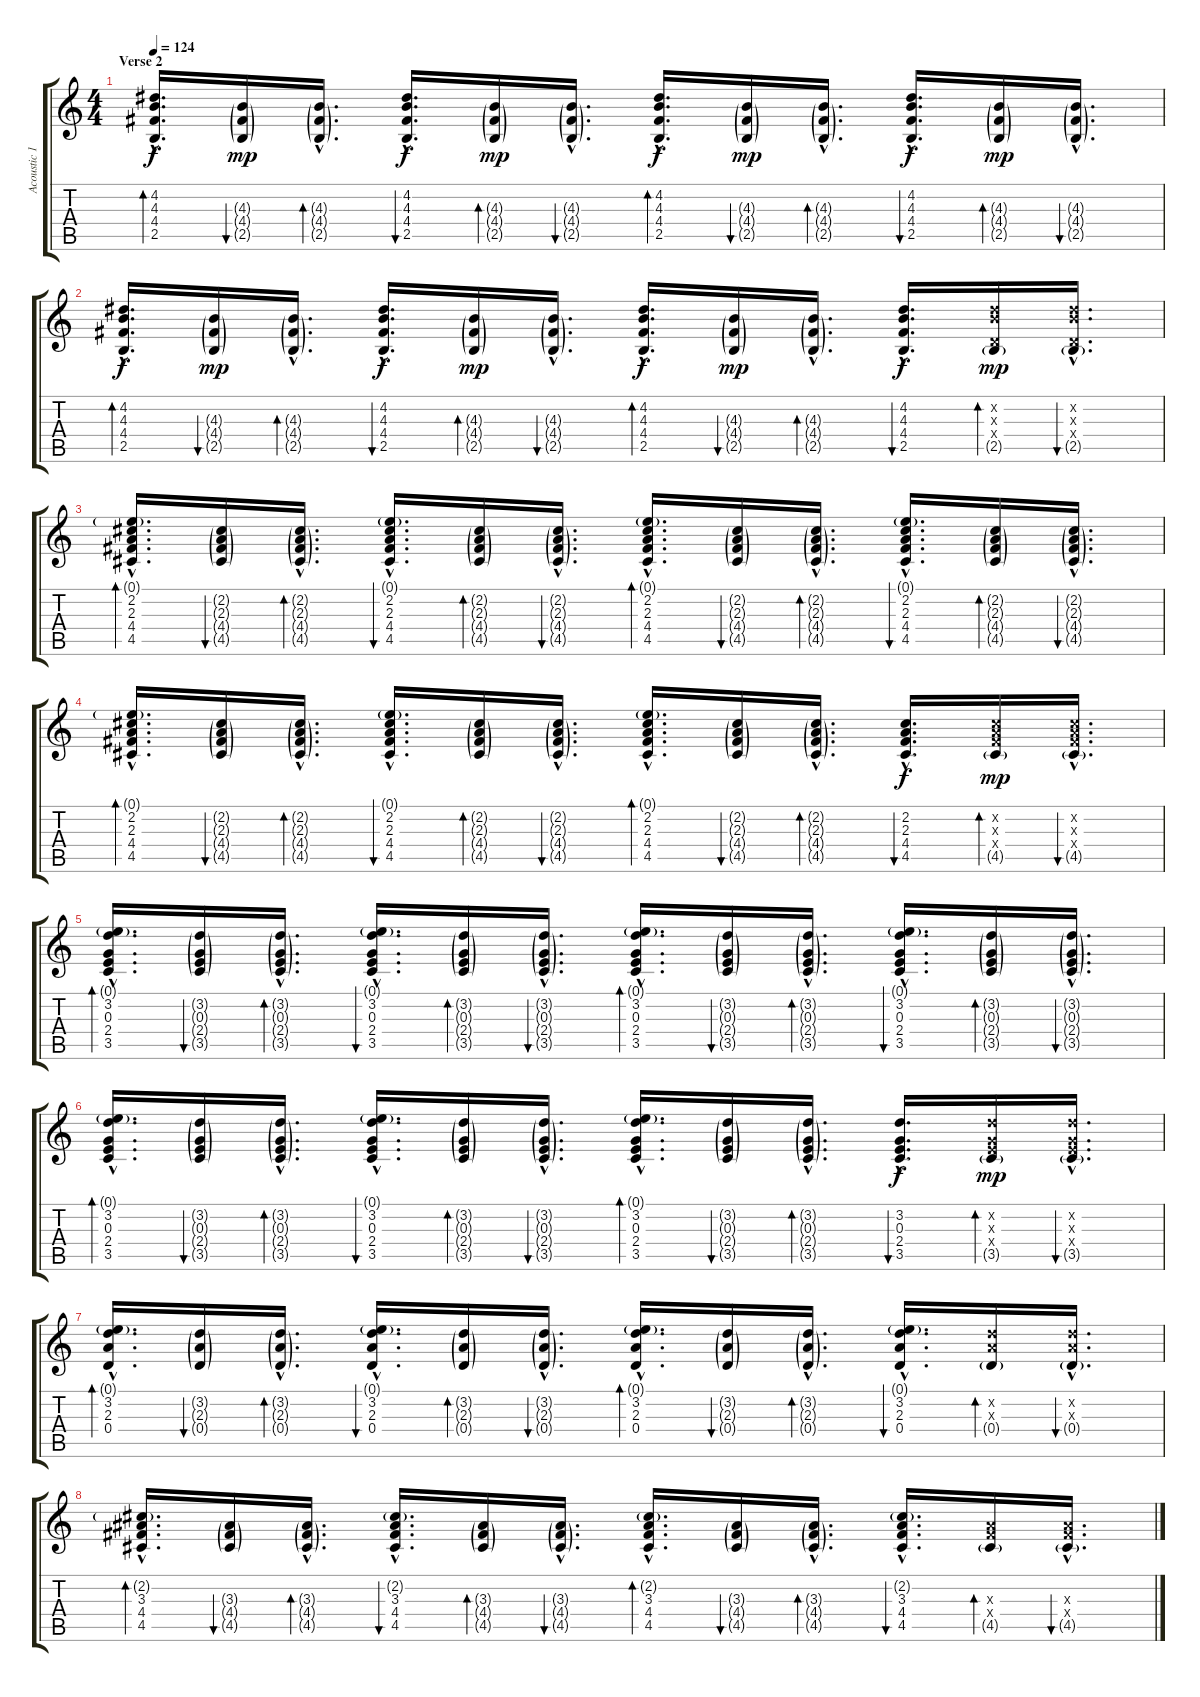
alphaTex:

\track ("Acoustic 1" "Acoustic 1") {instrument acousticguitarsteel}
\staff {score tabs}
\tuning (E4 B3 G3 D3 A2 E2) {hide}
\ts (4 4)
\section ("" "Verse 2")
\tempo 124
\clef g2
\ks c
(4.2{hac} 4.3{hac} 4.4{hac} 2.5{hac}).16{d bd 60 dy f} (4.3{g} 4.4{g} 2.5{g}).16{bu 60 dy mp} (4.3{g hac} 4.4{g hac} 2.5{g hac}).16{d bd 60} (4.2{hac} 4.3{hac} 4.4{hac} 2.5{hac}).16{d bu 60 dy f} (4.3{g} 4.4{g} 2.5{g}).16{bd 60 dy mp} (4.3{g hac} 4.4{g hac} 2.5{g hac}).16{d bu 60} (4.2{hac} 4.3{hac} 4.4{hac} 2.5{hac}).16{d bd 60 dy f} (4.3{g} 4.4{g} 2.5{g}).16{bu 60 dy mp} (4.3{g hac} 4.4{g hac} 2.5{g hac}).16{d bd 60} (4.2{hac} 4.3{hac} 4.4{hac} 2.5{hac}).16{d bu 60 dy f} (4.3{g} 4.4{g} 2.5{g}).16{bd 60 dy mp} (4.3{g hac} 4.4{g hac} 2.5{g hac}).16{d bu 60} |
(4.2{hac} 4.3{hac} 4.4{hac} 2.5{hac}).16{d bd 60 dy f} (4.3{g} 4.4{g} 2.5{g}).16{bu 60 dy mp} (4.3{g hac} 4.4{g hac} 2.5{g hac}).16{d bd 60} (4.2{hac} 4.3{hac} 4.4{hac} 2.5{hac}).16{d bu 60 dy f} (4.3{g} 4.4{g} 2.5{g}).16{bd 60 dy mp} (4.3{g hac} 4.4{g hac} 2.5{g hac}).16{d bu 60} (4.2{hac} 4.3{hac} 4.4{hac} 2.5{hac}).16{d bd 60 dy f} (4.3{g} 4.4{g} 2.5{g}).16{bu 60 dy mp} (4.3{g hac} 4.4{g hac} 2.5{g hac}).16{d bd 60} (4.2{hac} 4.3{hac} 4.4{hac} 2.5{hac}).16{d bu 60 dy f} (4.2{x} 4.3{x} 0.4{x} 2.5{g}).16{bd 60 dy mp} (4.2{hac x} 4.3{hac x} 0.4{hac x} 2.5{g hac}).16{d bu 60} |
(0.1{g hac} 2.2{hac} 2.3{hac} 4.4{hac} 4.5{hac}).16{d bd 60} (2.2{g} 2.3{g} 4.4{g} 4.5{g}).16{bu 60} (2.2{g hac} 2.3{g hac} 4.4{g hac} 4.5{g hac}).16{d bd 60} (0.1{g hac} 2.2{hac} 2.3{hac} 4.4{hac} 4.5{hac}).16{d bu 60} (2.2{g} 2.3{g} 4.4{g} 4.5{g}).16{bd 60} (2.2{g hac} 2.3{g hac} 4.4{g hac} 4.5{g hac}).16{d bu 60} (0.1{g hac} 2.2{hac} 2.3{hac} 4.4{hac} 4.5{hac}).16{d bd 60} (2.2{g} 2.3{g} 4.4{g} 4.5{g}).16{bu 60} (2.2{g hac} 2.3{g hac} 4.4{g hac} 4.5{g hac}).16{d bd 60} (0.1{g hac} 2.2{hac} 2.3{hac} 4.4{hac} 4.5{hac}).16{d bu 60} (2.2{g} 2.3{g} 4.4{g} 4.5{g}).16{bd 60} (2.2{g hac} 2.3{g hac} 4.4{g hac} 4.5{g hac}).16{d bu 60} |
(0.1{g hac} 2.2{hac} 2.3{hac} 4.4{hac} 4.5{hac}).16{d bd 60} (2.2{g} 2.3{g} 4.4{g} 4.5{g}).16{bu 60} (2.2{g hac} 2.3{g hac} 4.4{g hac} 4.5{g hac}).16{d bd 60} (0.1{g hac} 2.2{hac} 2.3{hac} 4.4{hac} 4.5{hac}).16{d bu 60} (2.2{g} 2.3{g} 4.4{g} 4.5{g}).16{bd 60} (2.2{g hac} 2.3{g hac} 4.4{g hac} 4.5{g hac}).16{d bu 60} (0.1{g hac} 2.2{hac} 2.3{hac} 4.4{hac} 4.5{hac}).16{d bd 60} (2.2{g} 2.3{g} 4.4{g} 4.5{g}).16{bu 60} (2.2{g hac} 2.3{g hac} 4.4{g hac} 4.5{g hac}).16{d bd 60} (2.2{hac} 2.3{hac} 4.4{hac} 4.5{hac}).16{d bu 60 dy f} (2.2{x} 2.3{x} 4.4{x} 4.5{g}).16{bd 60 dy mp} (2.2{hac x} 2.3{hac x} 4.4{hac x} 4.5{g hac}).16{d bu 60} |
(0.1{g hac} 3.2{hac} 0.3{hac} 2.4{hac} 3.5{hac}).16{d bd 60} (3.2{g} 0.3{g} 2.4{g} 3.5{g}).16{bu 60} (3.2{g hac} 0.3{g hac} 2.4{g hac} 3.5{g hac}).16{d bd 60} (0.1{g hac} 3.2{hac} 0.3{hac} 2.4{hac} 3.5{hac}).16{d bu 60} (3.2{g} 0.3{g} 2.4{g} 3.5{g}).16{bd 60} (3.2{g hac} 0.3{g hac} 2.4{g hac} 3.5{g hac}).16{d bu 60} (0.1{g hac} 3.2{hac} 0.3{hac} 2.4{hac} 3.5{hac}).16{d bd 60} (3.2{g} 0.3{g} 2.4{g} 3.5{g}).16{bu 60} (3.2{g hac} 0.3{g hac} 2.4{g hac} 3.5{g hac}).16{d bd 60} (0.1{g hac} 3.2{hac} 0.3{hac} 2.4{hac} 3.5{hac}).16{d bu 60} (3.2{g} 0.3{g} 2.4{g} 3.5{g}).16{bd 60} (3.2{g hac} 0.3{g hac} 2.4{g hac} 3.5{g hac}).16{d bu 60} |
(0.1{g hac} 3.2{hac} 0.3{hac} 2.4{hac} 3.5{hac}).16{d bd 60} (3.2{g} 0.3{g} 2.4{g} 3.5{g}).16{bu 60} (3.2{g hac} 0.3{g hac} 2.4{g hac} 3.5{g hac}).16{d bd 60} (0.1{g hac} 3.2{hac} 0.3{hac} 2.4{hac} 3.5{hac}).16{d bu 60} (3.2{g} 0.3{g} 2.4{g} 3.5{g}).16{bd 60} (3.2{g hac} 0.3{g hac} 2.4{g hac} 3.5{g hac}).16{d bu 60} (0.1{g hac} 3.2{hac} 0.3{hac} 2.4{hac} 3.5{hac}).16{d bd 60} (3.2{g} 0.3{g} 2.4{g} 3.5{g}).16{bu 60} (3.2{g hac} 0.3{g hac} 2.4{g hac} 3.5{g hac}).16{d bd 60} (3.2{hac} 0.3{hac} 2.4{hac} 3.5{hac}).16{d bu 60 dy f} (3.2{x} 0.3{x} 2.4{x} 3.5{g}).16{bd 60 dy mp} (3.2{hac x} 0.3{hac x} 2.4{hac x} 3.5{g hac}).16{d bu 60} |
(0.1{g hac} 3.2{hac} 2.3{hac} 0.4{hac}).16{d bd 60} (3.2{g} 2.3{g} 0.4{g}).16{bu 60} (3.2{g hac} 2.3{g hac} 0.4{g hac}).16{d bd 60} (0.1{g hac} 3.2{hac} 2.3{hac} 0.4{hac}).16{d bu 60} (3.2{g} 2.3{g} 0.4{g}).16{bd 60} (3.2{g hac} 2.3{g hac} 0.4{g hac}).16{d bu 60} (0.1{g hac} 3.2{hac} 2.3{hac} 0.4{hac}).16{d bd 60} (3.2{g} 2.3{g} 0.4{g}).16{bu 60} (3.2{g hac} 2.3{g hac} 0.4{g hac}).16{d bd 60} (0.1{g hac} 3.2{hac} 2.3{hac} 0.4{hac}).16{d bu 60} (3.2{x} 2.3{x} 0.4{g}).16{bd 60} (3.2{hac x} 2.3{hac x} 0.4{g hac}).16{d bu 60} |
(2.2{g hac} 3.3{hac} 4.4{hac} 4.5{hac}).16{d bd 60} (3.3{g} 4.4{g} 4.5{g}).16{bu 60} (3.3{g hac} 4.4{g hac} 4.5{g hac}).16{d bd 60} (2.2{g hac} 3.3{hac} 4.4{hac} 4.5{hac}).16{d bu 60} (3.3{g} 4.4{g} 4.5{g}).16{bd 60} (3.3{g hac} 4.4{g hac} 4.5{g hac}).16{d bu 60} (2.2{g hac} 3.3{hac} 4.4{hac} 4.5{hac}).16{d bd 60} (3.3{g} 4.4{g} 4.5{g}).16{bu 60} (3.3{g hac} 4.4{g hac} 4.5{g hac}).16{d bd 60} (2.2{g hac} 3.3{hac} 4.4{hac} 4.5{hac}).16{d bu 60} (3.3{x} 4.4{x} 4.5{g}).16{bd 60} (3.3{hac x} 4.4{hac x} 4.5{g hac}).16{d bu 60}
